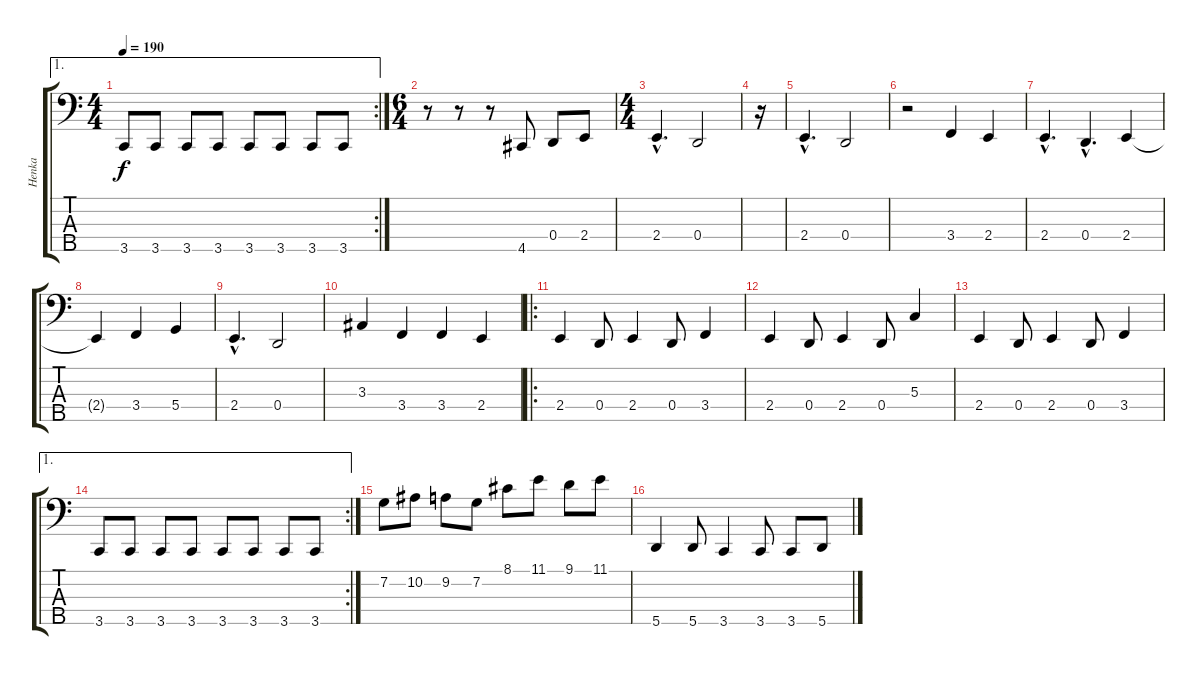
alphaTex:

\track ("Henka" "Henka") {instrument electricbasspick}
\staff {score tabs}
\tuning (F2 C2 G1 D1 A0) {hide}
\ae 1
\rc 2
\ts (4 4)
\tempo 190
\clef f4
\ks c
3.5.8{dy f} 3.5.8 3.5.8 3.5.8 3.5.8 3.5.8 3.5.8 3.5.8 |
\ts (6 4)
r.8 r.8 r.8 4.5.8 0.4.8 2.4.8 |
\ts (4 4)
2.4{hac}.4{d} 0.4.2 |
r.16 |
2.4{hac}.4{d} 0.4.2 |
r.2 3.4.4 2.4.4 |
2.4{hac}.4{d} 0.4{hac}.4{d} 2.4.4 |
2.4{t}.4 3.4.4 5.4.4 |
2.4{hac}.4{d} 0.4.2 |
3.3.4 3.4.4 3.4.4 2.4.4 |
\ro
2.4.4 0.4.8 2.4.4 0.4.8 3.4.4 |
2.4.4 0.4.8 2.4.4 0.4.8 5.3.4 |
2.4.4 0.4.8 2.4.4 0.4.8 3.4.4 |
\ae 1
\rc 2
3.5.8 3.5.8 3.5.8 3.5.8 3.5.8 3.5.8 3.5.8 3.5.8 |
7.2.8 10.2.8 9.2.8 7.2.8 8.1.8 11.1.8 9.1.8 11.1.8 |
5.5.4 5.5.8 3.5.4 3.5.8 3.5.8 5.5.8
